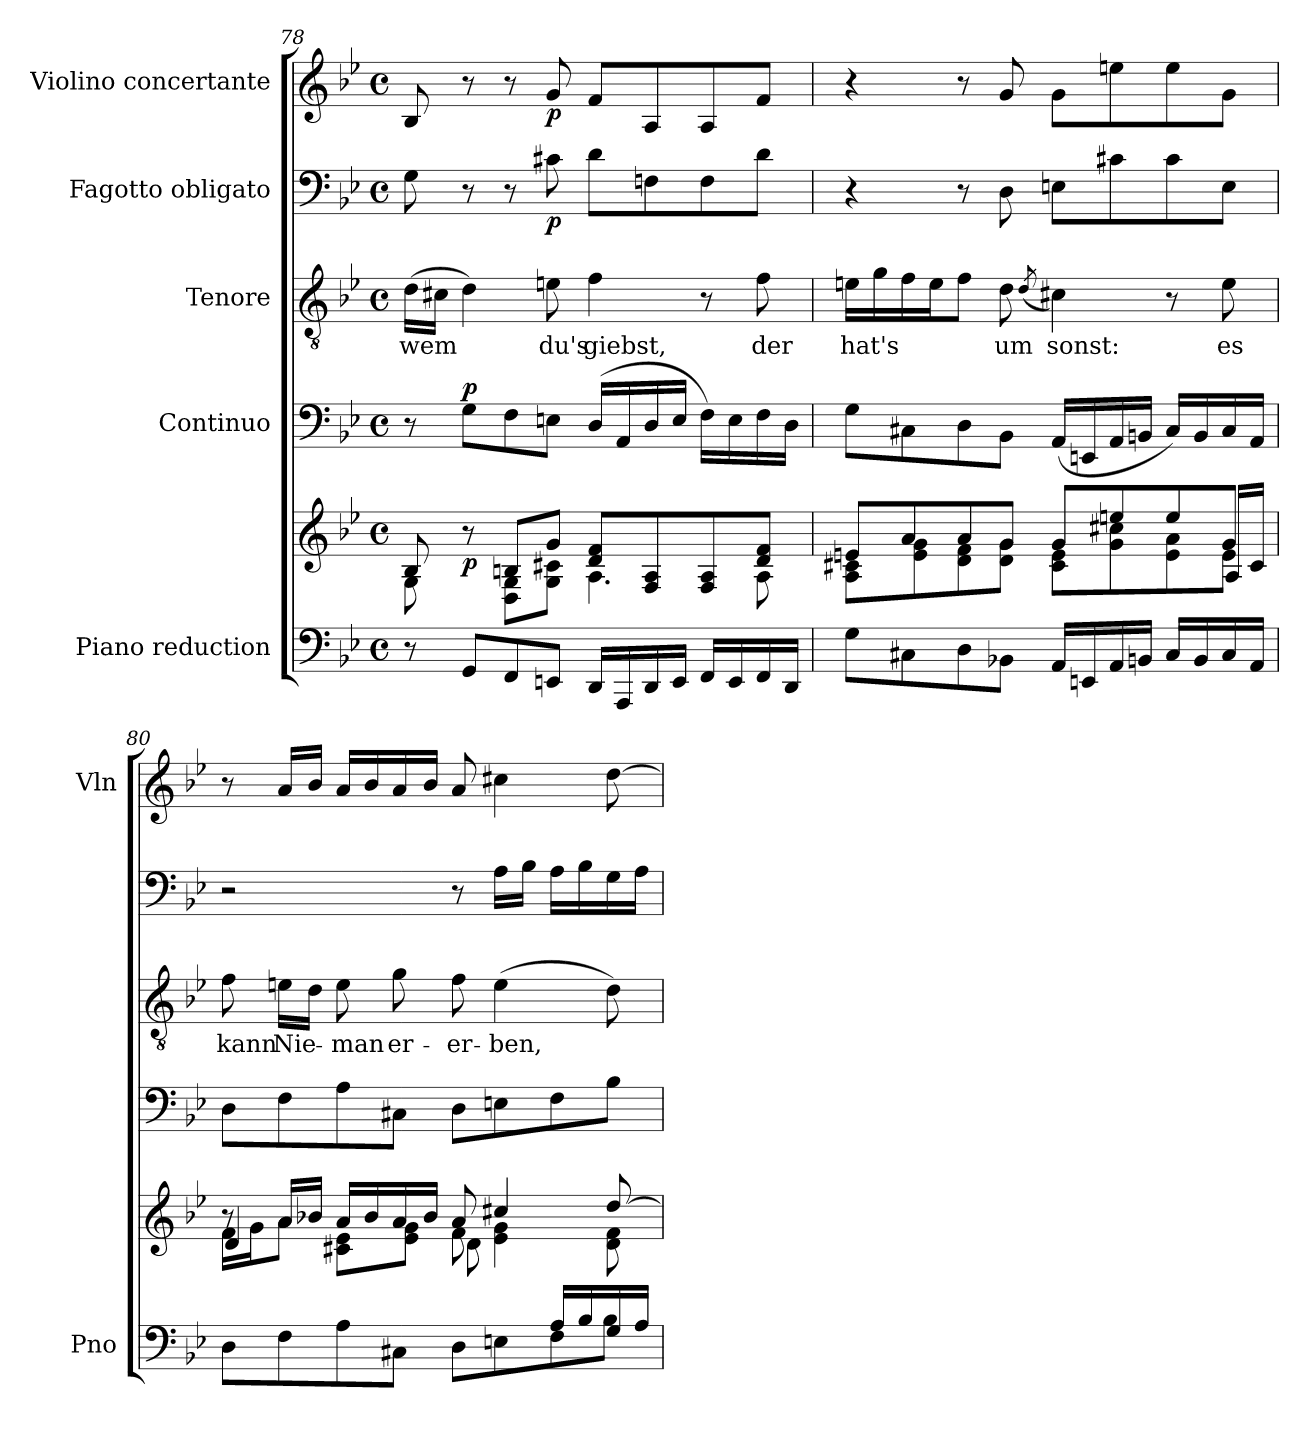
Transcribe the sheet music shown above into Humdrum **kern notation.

**kern	**kern	**dynam	**kern	**dynam	**kern	**text	**kern	**dynam	**kern	**dynam
*part5	*part5	*part5	*part4	*part4	*part3	*part3	*part2	*part2	*part1	*part1
*staff6	*staff5	*staff5/6	*staff4	*staff4	*staff3	*staff3	*staff2	*staff2	*staff1	*staff1
*I"Piano reduction	*	*	*I"Continuo	*	*I"Tenore	*	*I"Fagotto obligato	*	*I"Violino concertante	*
*I'Pno	*	*	*	*	*	*	*	*	*I'Vln	*
*clefF4	*clefG2	*	*clefF4	*	*clefGv2	*	*clefF4	*	*clefG2	*
*k[b-e-]	*k[b-e-]	*	*k[b-e-]	*	*k[b-e-]	*	*k[b-e-]	*	*k[b-e-]	*
*M4/4	*M4/4	*	*M4/4	*	*M4/4	*	*M4/4	*	*M4/4	*
*met(c)	*met(c)	*	*met(c)	*	*met(c)	*	*met(c)	*	*met(c)	*
=78	=78	=78	=78	=78	=78	=78	=78	=78	=78	=78
*	*^	*	*	*	*	*	*	*	*	*
!	!	!	!	!	!	!	!LO:LY:b	!	!	!	!
8r	8B-/	8G\	.	8r	.	(16d\LL	wem	8G\	.	8B-/	.
.	.	.	.	.	.	16c#X\JJ	.	.	.	.	.
!	!	!	!LO:DY:b	!	!LO:DY:a	!	!	!	!	!	!
8GG/L	8r	8ryy	p	8G\L	p	4d\)	.	8r	.	8r	.
8FF/	8Bn/L	8D\ 8G\L	.	8F\	.	.	.	8r	.	8r	.
!	!	!	!	!	!	!	!LO:LY:b	!	!LO:DY:b	!	!LO:DY:b
8EEn/J	8g/J	8G\ 8c#X\J	.	8En\J	.	8en\	du's	8c#X\	p	8g/	p
!	!	!	!	!	!	!	!LO:LY:b	!	!	!	!
16DD/LL	8d/ 8f/L	4.A\	.	(16D/LL	.	4f\	giebst,	8d\L	.	8f/L	.
16AAA/	.	.	.	16AA/	.	.	.	.	.	.	.
16DD/	8F/ 8A/	.	.	16D/	.	.	.	8Fn\	.	8A/	.
16EE/JJ	.	.	.	16E/JJ	.	.	.	.	.	.	.
16FF/LL	8F/ 8A/	.	.	16F\LL)	.	8r	.	8F\	.	8A/	.
16EE/	.	.	.	16E\	.	.	.	.	.	.	.
!	!	!	!	!	!	!	!LO:LY:b	!	!	!	!
16FF/	8d/ 8f/J	8A\	.	16F\	.	8f\	der	8d\J	.	8f/J	.
16DD/JJ	.	.	.	16D\JJ	.	.	.	.	.	.	.
!!LO:PB:g=z
=79	=79	=79	=79	=79	=79	=79	=79	=79	=79	=79	=79
*	*	*^	*	*	*	*	*	*	*	*	*
!	!	!	!	!	!	!	!	!LO:LY:b	!	!	!	!
8G\L	8en/L	8A\ 8c#X\L	2ryy	.	8G\L	.	16en\LL	hat's	4r	.	4r	.
.	.	.	.	.	.	.	16g\	.	.	.	.	.
8C#X\	8a/	8e\ 8g\	.	.	8C#X\	.	16f\	.	.	.	.	.
.	.	.	.	.	.	.	16e\J	.	.	.	.	.
8D\	8a/	8d\ 8f\	.	.	8D\	.	8f\J	.	8r	.	8r	.
!	!	!	!	!	!	!	!	!LO:LY:b	!	!	!	!
8BB-X\J	8g/J	8d\ 8g\J	.	.	8BB-\J	.	8d\	um	8D\	.	8g/	.
.	.	.	.	.	.	.	(8qd/	.	.	.	.	.
!	!	!	!	!	!	!	!	!LO:LY:b	!	!	!	!
16AA/LL	8g/L	8c#\ 8e\L	4ryy	.	(16AA/LL	.	4c#X\)	sonst:	8En\L	.	8g\L	.
16EEn/	.	.	.	.	16EEn/	.	.	.	.	.	.	.
16AA/	8een/	8g\ 8cc#X\	.	.	16AA/	.	.	.	8c#X\	.	8een\	.
16BBn/JJ	.	.	.	.	16BBn/JJ	.	.	.	.	.	.	.
16C#/LL	8ee/	8e\ 8a\	8ryy	.	16C#/LL)	.	8r	.	8c#\	.	8ee\	.
16BB/	.	.	.	.	16BB/	.	.	.	.	.	.	.
!	!	!	!	!	!	!	!	!LO:LY:b	!	!	!	!
16C#/	8g/J	8e\J	16A/LL	.	16C#/	.	8e\	es	8E\J	.	8g\J	.
16AA/JJ	.	.	16c#/JJ	.	16AA/JJ	.	.	.	.	.	.	.
=80	=80	=80	=80	=80	=80	=80	=80	=80	=80	=80	=80	=80
*^	*	*	*	*	*	*	*	*	*	*	*	*
!	!	!	!	!	!	!	!	!	!LO:LY:b	!	!	!	!
4ryy	8D\L	8r	16f\LL	4d/	.	8D\L	.	8f\	kann	2r	.	8r	.
.	.	.	16g\J	.	.	.	.	.	.	.	.	.	.
!	!	!	!	!	!	!	!	!	!LO:LY:b	!	!	!	!
.	8F\	16a/LL	8a\J	.	.	8F\	.	16en\LL	Nie-	.	.	16a/LL	.
.	.	16b-X/JJ	.	.	.	.	.	16d\JJ	.	.	.	16b-/JJ	.
!	!	!	!	!	!	!	!	!	!LO:LY:b	!	!	!	!
4ryy	8A\	16a/LL	8c#X\ 8e-\L	4ryy	.	8A\	.	8e\	-man	.	.	16a/LL	.
.	.	16b-/	.	.	.	.	.	.	.	.	.	16b-/	.
!	!	!	!	!	!	!	!	!	!LO:LY:b	!	!	!	!
.	8C#X\J	16a/	8e-\ 8g\J	.	.	8C#X\J	.	8g\	er-	.	.	16a/	.
.	.	16b-/JJ	.	.	.	.	.	.	.	.	.	16b-/JJ	.
!	!	!	!	!	!	!	!	!	!LO:LY:b	!	!	!	!
8ryy	8D\L	8a/	8f\	8d\L	.	8D\L	.	8f\	-er-	8r	.	8a/	.
!	!	!	!	!	!	!	!	!	!LO:LY:b	!	!	!	!
16A/L	8En\	4cc#X/	4e-\ 4g\	4.ryy	.	8En\	.	(4e\	-ben,	16A\LL	.	4cc#X\	.
16B-/JJ	.	.	.	.	.	.	.	.	.	16B-\JJ	.	.	.
16A/LL	8F\	.	.	.	.	8F\	.	.	.	16A\LL	.	.	.
16B-/	.	.	.	.	.	.	.	.	.	16B-\	.	.	.
16G/	8B-\J	[8dd/	8d\ 8f\	.	.	8B-\J	.	8d\)	.	16G\	.	[8dd\	.
16A/JJ	.	.	.	.	.	.	.	.	.	16A\JJ	.	.	.
*v	*v	*	*	*	*	*	*	*	*	*	*	*	*
*	*v	*v	*v	*	*	*	*	*	*	*	*	*
=	=	=	=	=	=	=	=	=	=	=
*-	*-	*-	*-	*-	*-	*-	*-	*-	*-	*-
